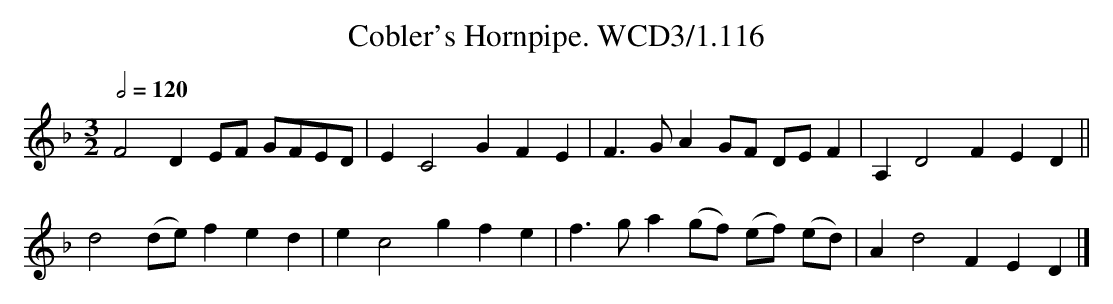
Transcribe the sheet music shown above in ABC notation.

X:1
T:Cobler's Hornpipe. WCD3/1.116
M:3/2
L:1/8
Q:1/2=120
K:Dm
F4 D2EF GFED|E2 C4 G2 F2E2|\
F3G\ A2GF DEF2|A,2 D4 F2 E2D2||
d4 (de)f2 e2d2|e2 c4 g2 f2e2|\
f3g a2(gf) (ef) (ed)|A2 d4 F2 E2D2|]
